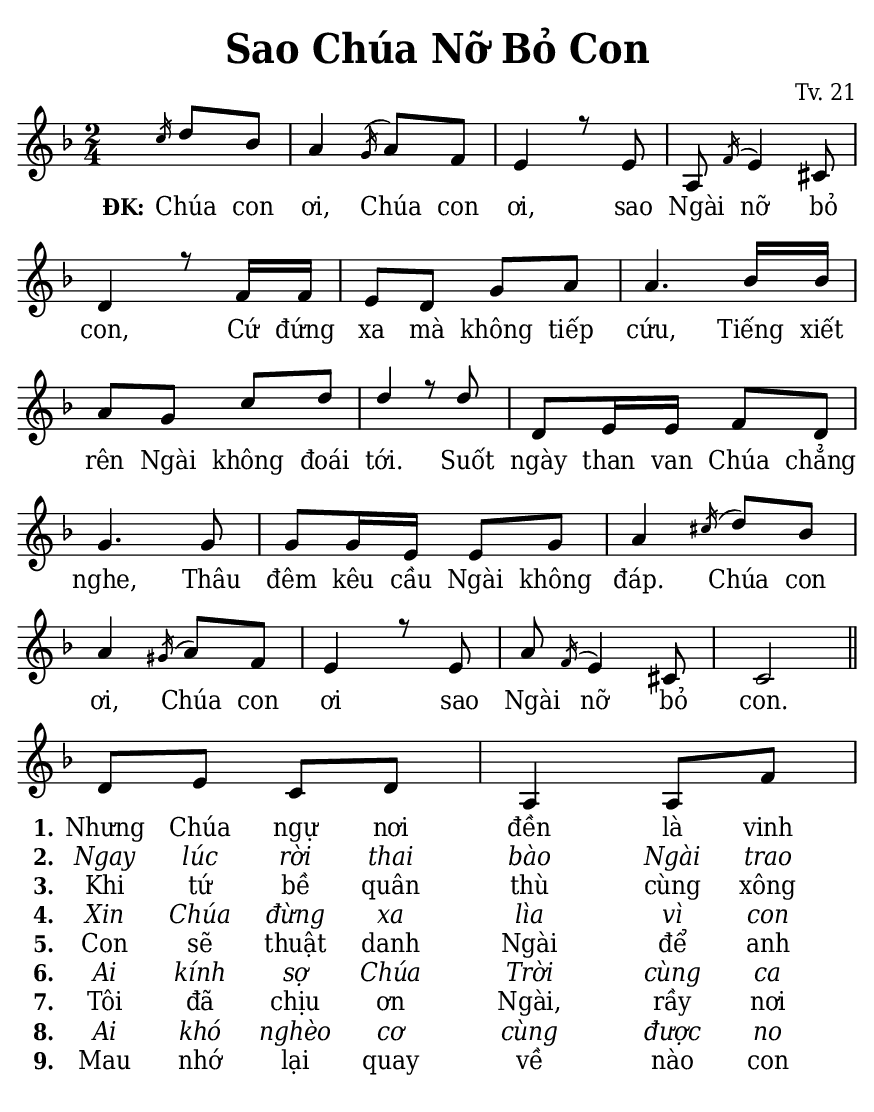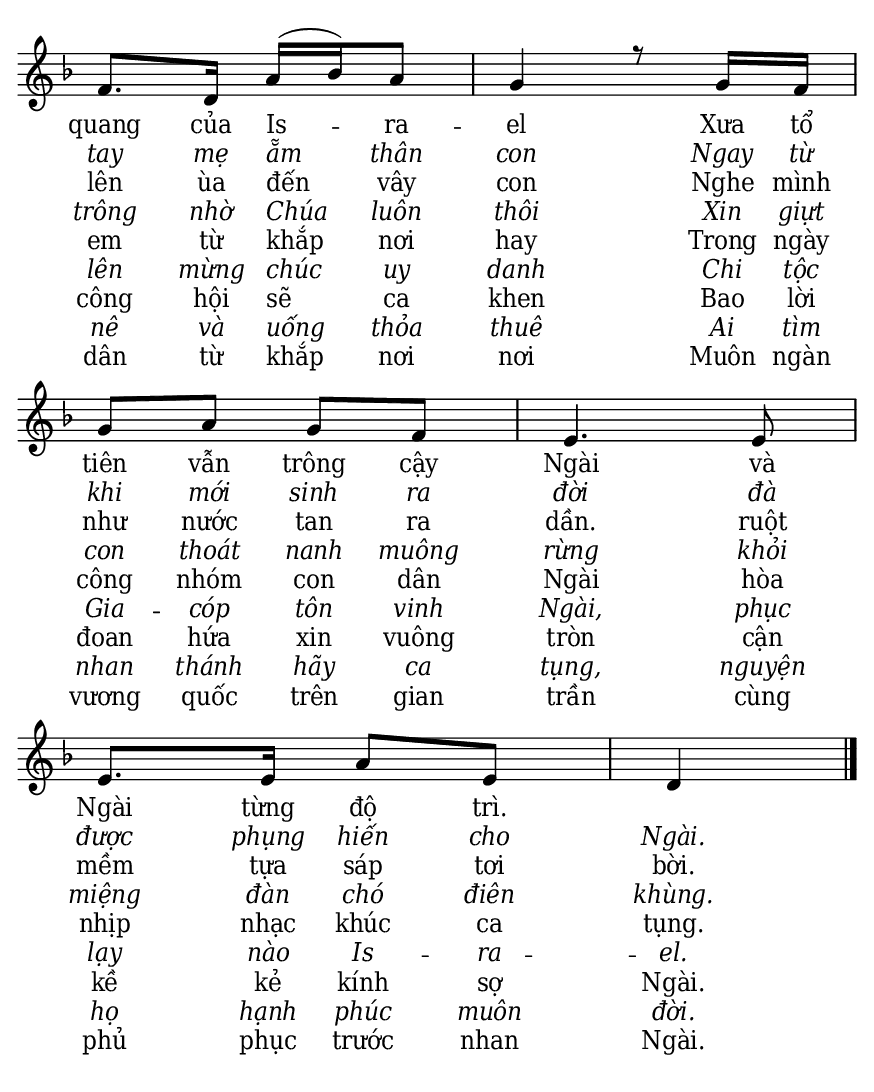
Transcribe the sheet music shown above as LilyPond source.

% Cài đặt chung\
\version "2.22.1"
\include "english.ly"

\header {
  title = \markup { \fontsize #1 "Sao Chúa Nỡ Bỏ Con" }
  composer = "Tv. 21"
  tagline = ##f
}

% Nhạc phiên khúc
nhacPhienKhucSop = \relative c'' {
  \partial 4.
  % thêm dấu nghỉ ẩn, vì nốt hoa mỹ ở đầu bản nhạc sẽ bị lỗi
  \once \hide r8
  \slashedGrace { c16 ( } d8) bf |
  a4 \slashedGrace { g16 ( } a8) f |
  e4 r8 e |
  a, \slashedGrace { f'16 ( } e4) cs8 |
  d4 r8 f16 f |
  e8 d g a |
  a4. bf16 bf |
  a8 g c d |
  d4 r8 d |
  d, e16 e f8 d |
  g4. g8 |
  g g16 e e8 g |
  a4 \slashedGrace { cs16 ( } d8) bf |
  a4 \slashedGrace { gs16 ( } a8) f |
  e4 r8 e |
  a \slashedGrace { f16 ( } e4) cs8 |
  c2 \bar "||" \break
  
  d8 e c d |
  a4 a8 f' |
  f8. d16 a' (bf) a8 |
  g4 r8 g16 f |
  g8 a g f |
  e4. e8 |
  e8. e16 a8 e |
  d4 \bar "|."
}

nhacPhienKhucAlto = \relative c' {
  
}

% Lời phiên khúc
loiPhienKhucSop = \lyrics {
  \set stanza = "ĐK:"
  Chúa con ơi, Chúa con ơi,
  sao Ngài nỡ bỏ con,
  Cứ đứng xa mà không tiếp cứu,
  Tiếng xiết rên Ngài không đoái tới.
  Suốt ngày than van Chúa chẳng nghe,
  Thâu đêm kêu cầu Ngài không đáp.
  Chúa con ơi, Chúa con ơi sao Ngài nỡ bỏ con.
  <<
    {
      \set stanza = "1."
      Nhưng Chúa ngự nơi đền
      là vinh quang của Is -- ra -- el
      Xưa tổ tiên vẫn trông cậy Ngài
      và Ngài từng độ trì.
    }
    \new Lyrics {
	    \set associatedVoice = "beSop"
	    \set stanza = "2."
      \override Lyrics.LyricText.font-shape = #'italic
	    Ngay lúc rời thai bào
	    Ngài trao tay mẹ ẵm thân con
	    Ngay từ khi mới sinh ra đời
	    đà được phụng hiến cho Ngài.
    }
    \new Lyrics {
	    \set associatedVoice = "beSop"
	    \set stanza = "3."
	    Khi tứ bề quân thù cùng xông lên
	    ùa đến vây con
	    Nghe mình như nước tan ra dần.
	    ruột mềm tựa sáp tơi bời.
    }
    \new Lyrics {
	    \set associatedVoice = "beSop"
	    \set stanza = "4."
      \override Lyrics.LyricText.font-shape = #'italic
	    Xin Chúa đừng xa lìa
	    vì con trông nhờ Chúa luôn thôi
	    Xin giựt con thoát nanh muông rừng
	    khỏi miệng đàn chó điên khùng.
    }
    \new Lyrics {
	    \set associatedVoice = "beSop"
	    \set stanza = "5."
	    Con sẽ thuật danh Ngài
	    để anh em từ khắp nơi hay
	    Trong ngày công nhóm
	    con dân Ngài hòa nhịp nhạc khúc ca tụng.
    }
    \new Lyrics {
	    \set associatedVoice = "beSop"
	    \set stanza = "6."
      \override Lyrics.LyricText.font-shape = #'italic
	    Ai kính sợ Chúa Trời cùng ca lên
	    mừng chúc uy danh
	    Chi tộc Gia -- cóp tôn vinh Ngài,
	    phục lạy nào Is -- ra -- el.
    }
    \new Lyrics {
	    \set associatedVoice = "beSop"
	    \set stanza = "7."
	    Tôi đã chịu ơn Ngài,
	    rầy nơi công hội sẽ ca khen
	    Bao lời đoan hứa xin vuông tròn
	    cận kề kẻ kính sợ Ngài.
    }
    \new Lyrics {
	    \set associatedVoice = "beSop"
	    \set stanza = "8."
      \override Lyrics.LyricText.font-shape = #'italic
	    Ai khó nghèo cơ cùng được no nê
	    và uống thỏa thuê
	    Ai tìm nhan thánh hãy ca tụng,
	    nguyện họ hạnh phúc muôn đời.
    }
    \new Lyrics {
	    \set associatedVoice = "beSop"
	    \set stanza = "9."
	    Mau nhớ lại quay về nào con dân từ khắp nơi nơi
	    Muôn ngàn vương quốc trên gian trần
	    cùng phủ phục trước nhan Ngài.
    }
  >>
}

% Dàn trang
\paper {
  #(set-paper-size "a5")
  top-margin = 3\mm
  bottom-margin = 3\mm
  left-margin = 3\mm
  right-margin = 3\mm
  indent = #0
  #(define fonts
	 (make-pango-font-tree "Deja Vu Serif Condensed"
	 		       "Deja Vu Serif Condensed"
			       "Deja Vu Serif Condensed"
			       (/ 20 20)))
  print-page-number = ##f
  %page-count = #1
  system-system-spacing = #'((basic-distance . 0.1) (padding . 2.5))
  ragged-bottom = ##t
}

TongNhip = {
  \key f \major \time 2/4
  \set Timing.beamExceptions = #'()
  \set Timing.baseMoment = #(ly:make-moment 1/4)
}

% Đổi kích thước nốt cho bè phụ
notBePhu =
#(define-music-function (font-size music) (number? ly:music?)
   (for-some-music
     (lambda (m)
       (if (music-is-of-type? m 'rhythmic-event)
           (begin
             (set! (ly:music-property m 'tweaks)
                   (cons `(font-size . ,font-size)
                         (ly:music-property m 'tweaks)))
             #t)
           #f))
     music)
   music)

\score {
  \new ChoirStaff <<
    \new Staff \with {
        \consists "Merge_rests_engraver"
        printPartCombineTexts = ##f
      }
      <<
      \new Voice \TongNhip \partCombine 
        \nhacPhienKhucSop
        \notBePhu -1 { \nhacPhienKhucAlto }
      \new NullVoice = beSop \nhacPhienKhucSop
      \new Lyrics \lyricsto beSop \loiPhienKhucSop
      >>
  >>
  \layout {
    \override Lyrics.LyricSpace.minimum-distance = #1.5
    \override Score.BarNumber.break-visibility = ##(#f #f #f)
    \override Score.SpacingSpanner.uniform-stretching = ##t
  } 
}
